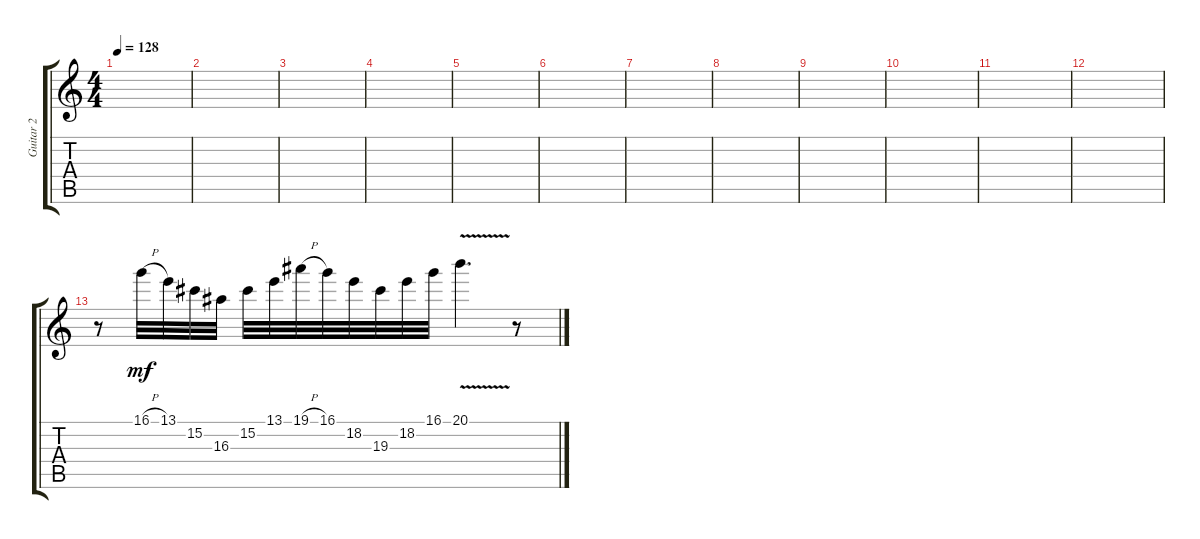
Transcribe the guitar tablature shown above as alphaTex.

\track ("Guitar 2" "Guitar 2") {instrument overdrivenguitar}
\staff {score tabs}
\tuning (Eb4 Bb3 Gb3 Db3 Ab2 Eb2) {hide}
\ts (4 4)
\tempo 128
\clef g2
\ks c
|
|
|
|
|
|
|
|
|
|
|
|
r.8 16.1{h}.32{dy mf} 13.1.32 15.2.32 16.3.32 15.2.32 13.1.32 19.1{h}.32 16.1.32 18.2.32 19.3.32 18.2.32 16.1.32 20.1{v}.4{d} r.8
